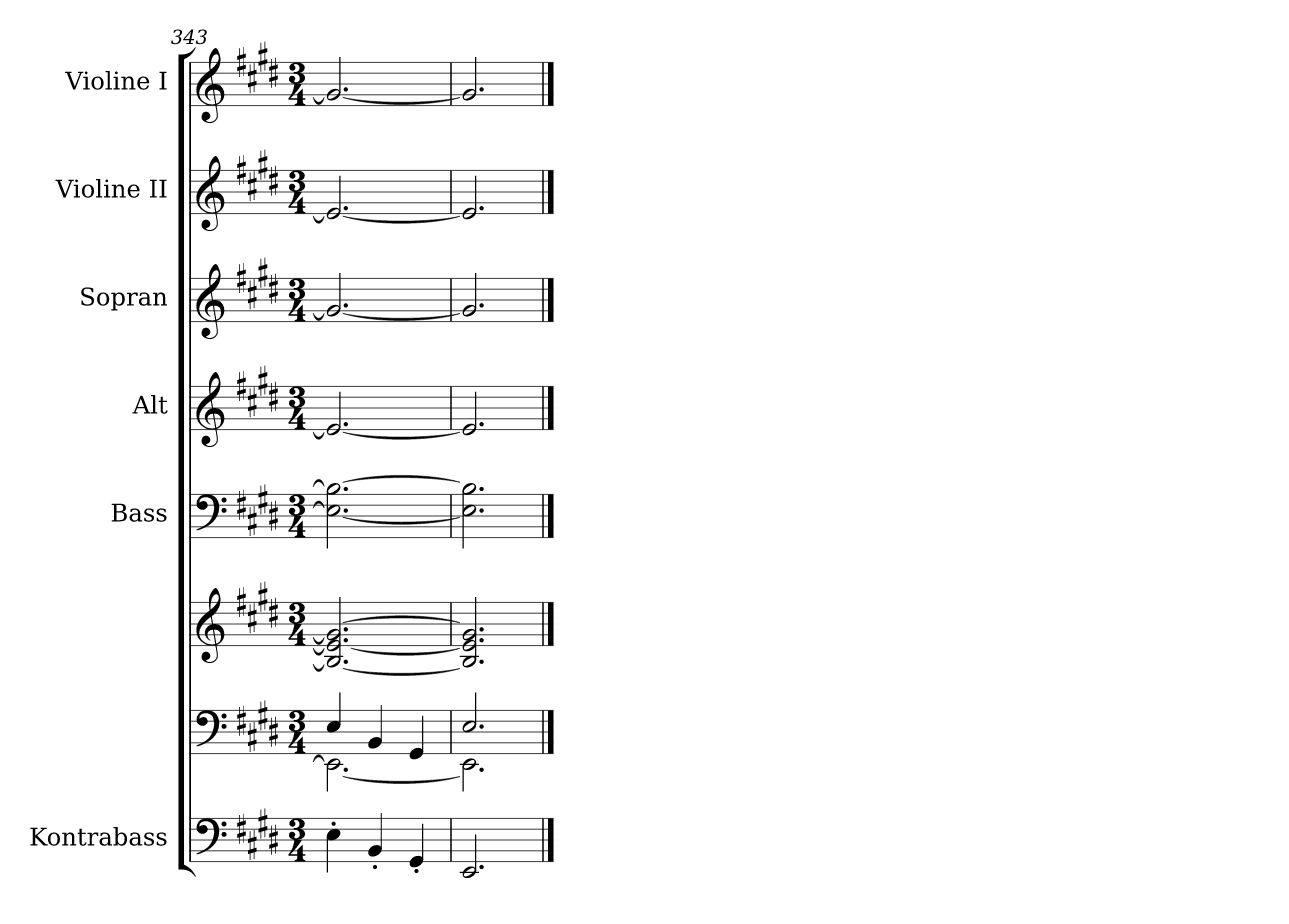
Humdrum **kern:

**kern	**kern	**kern	**kern	**kern	**kern	**kern	**kern
*part7	*part6	*part6	*part5	*part4	*part3	*part2	*part1
*staff8	*staff7	*staff6	*staff5	*staff4	*staff3	*staff2	*staff1
*I"Kontrabass	*	*	*I"Bass	*I"Alt	*I"Sopran	*I"Violine II	*I"Violine I
*I'Kb.	*	*	*I'B.	*I'A.	*I'S.	*I'Vl. II	*I'Vl. I
*clefF4	*clefF4	*clefG2	*clefF4	*clefG2	*clefG2	*clefG2	*clefG2
*ITrd7c12	*	*	*	*	*	*	*
*k[f#c#g#d#]	*k[f#c#g#d#]	*k[f#c#g#d#]	*k[f#c#g#d#]	*k[f#c#g#d#]	*k[f#c#g#d#]	*k[f#c#g#d#]	*k[f#c#g#d#]
*E:	*E:	*E:	*E:	*E:	*E:	*E:	*E:
*M3/4	*M3/4	*M3/4	*M3/4	*M3/4	*M3/4	*M3/4	*M3/4
=343	=343	=343	=343	=343	=343	=343	=343
*	*^	*	*	*	*	*	*
4EE'>\	4E/	2.EE\_	2.B/_ 2.e/_ 2.g#/_	2.E\_ 2.B\_	2.e/_	2.g#/_	2.e/_	2.g#/_
4BBB'</	4BB/	.	.	.	.	.	.	.
4GGG#'</	4GG#/	.	.	.	.	.	.	.
=344	=344	=344	=344	=344	=344	=344	=344	=344
2.EEE/	2.E/	2.EE\]	2.B/] 2.e/] 2.g#/]	2.E\] 2.B\]	2.e/]	2.g#/]	2.e/]	2.g#/]
*	*v	*v	*	*	*	*	*	*
==	==	==	==	==	==	==	==
*-	*-	*-	*-	*-	*-	*-	*-
